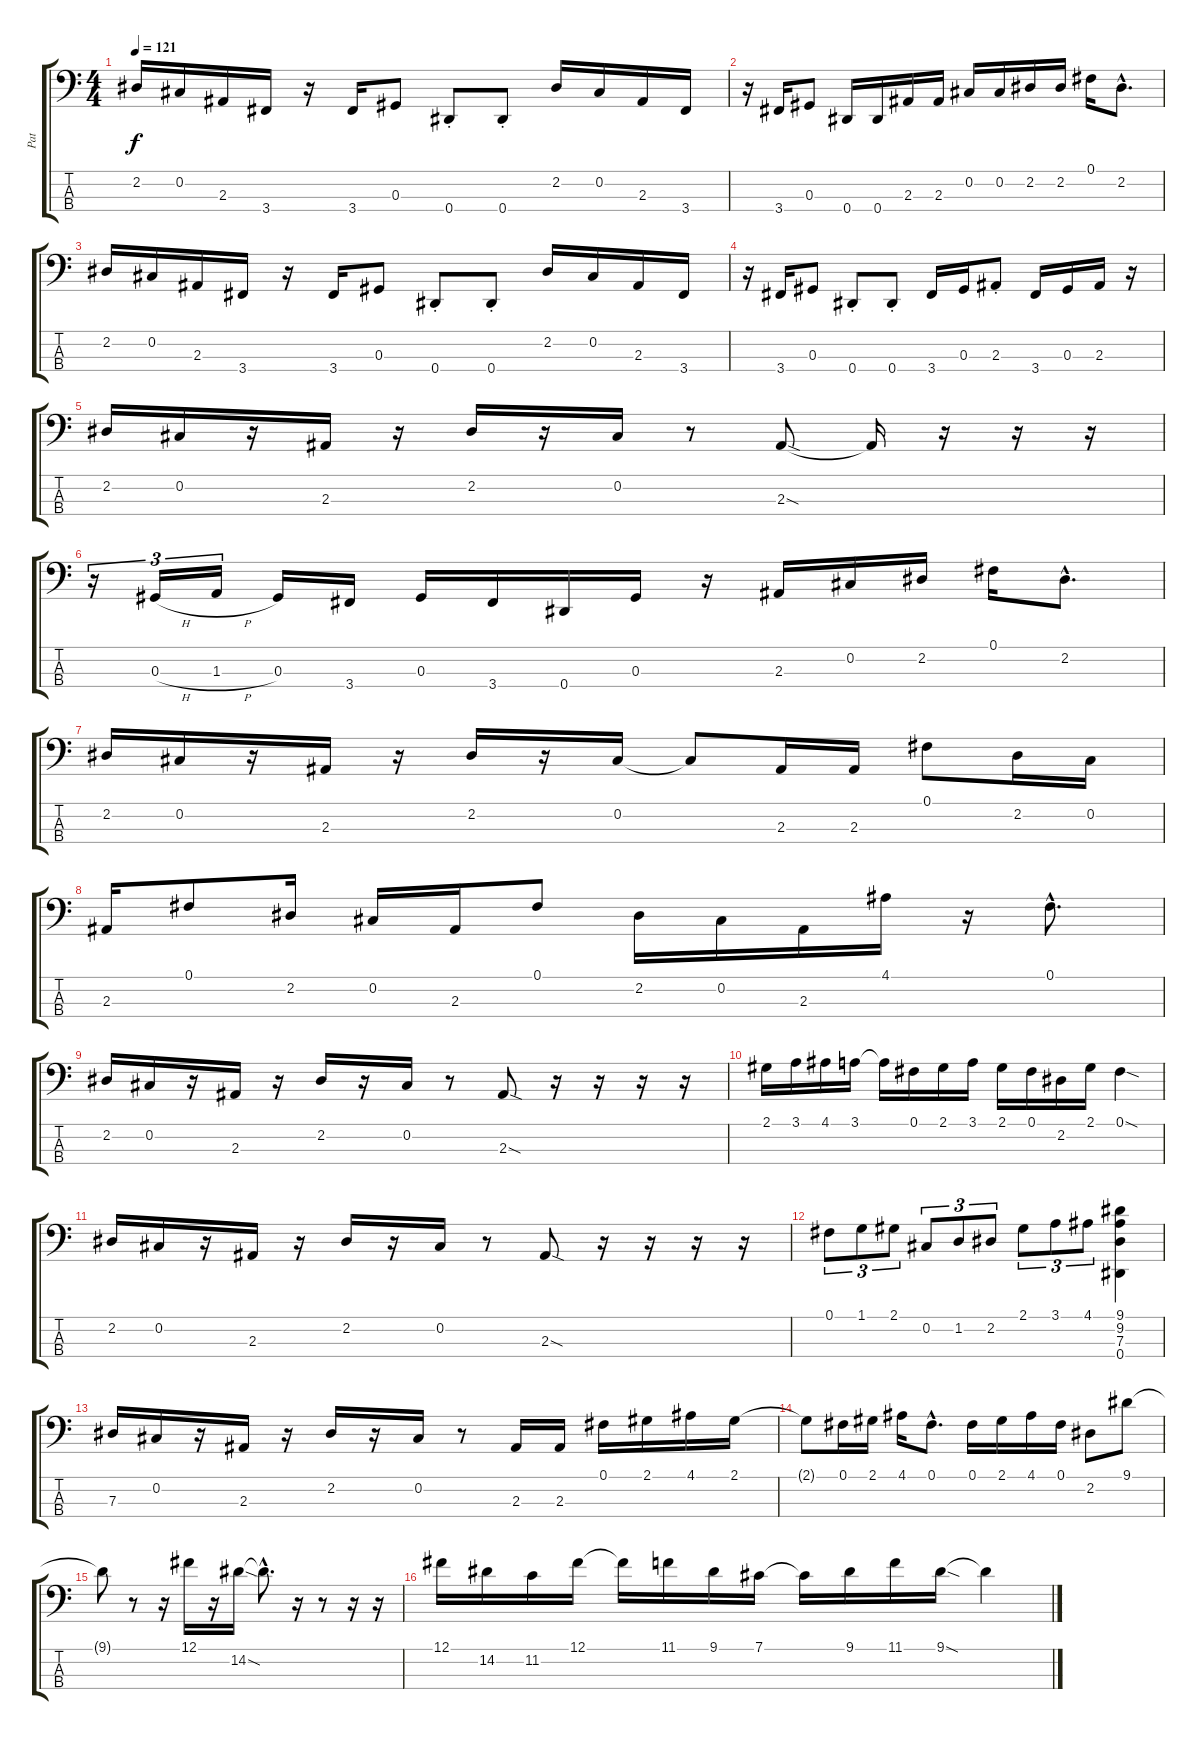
\track ("Pat" "Pat") {instrument electricbasspick}
\staff {score tabs}
\tuning (Gb2 Db2 Ab1 Eb1) {hide}
\ts (4 4)
\tempo 121
\clef f4
\ks c
2.2.16{dy f} 0.2.16 2.3.16 3.4.16 r.16 3.4.16 0.3.8 0.4{st}.8 0.4{st}.8 2.2.16 0.2.16 2.3.16 3.4.16 |
r.16 3.4.16 0.3.8 0.4.16 0.4.16 2.3.16 2.3.16 0.2.16 0.2.16 2.2.16 2.2.16 0.1.16 2.2{hac}.8{d} |
2.2.16 0.2.16 2.3.16 3.4.16 r.16 3.4.16 0.3.8 0.4{st}.8 0.4{st}.8 2.2.16 0.2.16 2.3.16 3.4.16 |
r.16 3.4.16 0.3.8 0.4{st}.8 0.4{st}.8 3.4.16 0.3.16 2.3{st}.8 3.4.16 0.3.16 2.3.16 r.16 |
2.2.16 0.2.16 r.16 2.3.16 r.16 2.2.16 r.16 0.2.16 r.8 2.3{sod}.8 2.3{t}.16 r.16 r.16 r.16 |
r.16{tu (3 2)} 0.3{h}.16{tu (3 2)} 1.3{h}.16{tu (3 2)} 0.3.16 3.4.16 0.3.16 3.4.16 0.4.16 0.3.16 r.16 2.3.16 0.2.16 2.2.16 0.1.16 2.2{hac}.8{d} |
2.2.16 0.2.16 r.16 2.3.16 r.16 2.2.16 r.16 0.2.16 0.2{t}.8 2.3.16 2.3.16 0.1.8 2.2.16 0.2.16 |
2.3.16 0.1.8 2.2.16 0.2.16 2.3.16 0.1.8 2.2.16 0.2.16 2.3.16 4.1.16 r.16 0.1{hac}.8{d} |
2.2.16 0.2.16 r.16 2.3.16 r.16 2.2.16 r.16 0.2.16 r.8 2.3{sod}.8 r.16 r.16 r.16 r.16 |
2.1.16 3.1.16 4.1.16 3.1.16 3.1{t}.16 0.1.16 2.1.16 3.1.16 2.1.16 0.1.16 2.2.16 2.1.16 0.1{sod}.4 |
2.2.16 0.2.16 r.16 2.3.16 r.16 2.2.16 r.16 0.2.16 r.8 2.3{sod}.8 r.16 r.16 r.16 r.16 |
0.1.8{tu (3 2)} 1.1.8{tu (3 2)} 2.1.8{tu (3 2)} 0.2.8{tu (3 2)} 1.2.8{tu (3 2)} 2.2.8{tu (3 2)} 2.1.8{tu (3 2)} 3.1.8{tu (3 2)} 4.1.8{tu (3 2)} (9.1 9.2 7.3 0.4).4 |
7.3.16 0.2.16 r.16 2.3.16 r.16 2.2.16 r.16 0.2.16 r.8 2.3.16 2.3.16 0.1.16 2.1.16 4.1.16 2.1.16 |
2.1{t}.8 0.1.16 2.1.16 4.1.16 0.1{hac}.8{d} 0.1.16 2.1.16 4.1.16 0.1.16 2.2.8 9.1.8 |
9.1{t}.8 r.8 r.16 12.1.16 r.16 14.2{sod}.16 14.2{hac t}.8{d} r.16 r.8 r.16 r.16 |
12.1.16 14.2.16 11.2.16 12.1.16 12.1{t}.16 11.1.16 9.1.16 7.1.16 7.1{t}.16 9.1.16 11.1.16 9.1{sod}.16 9.1{t}.4
